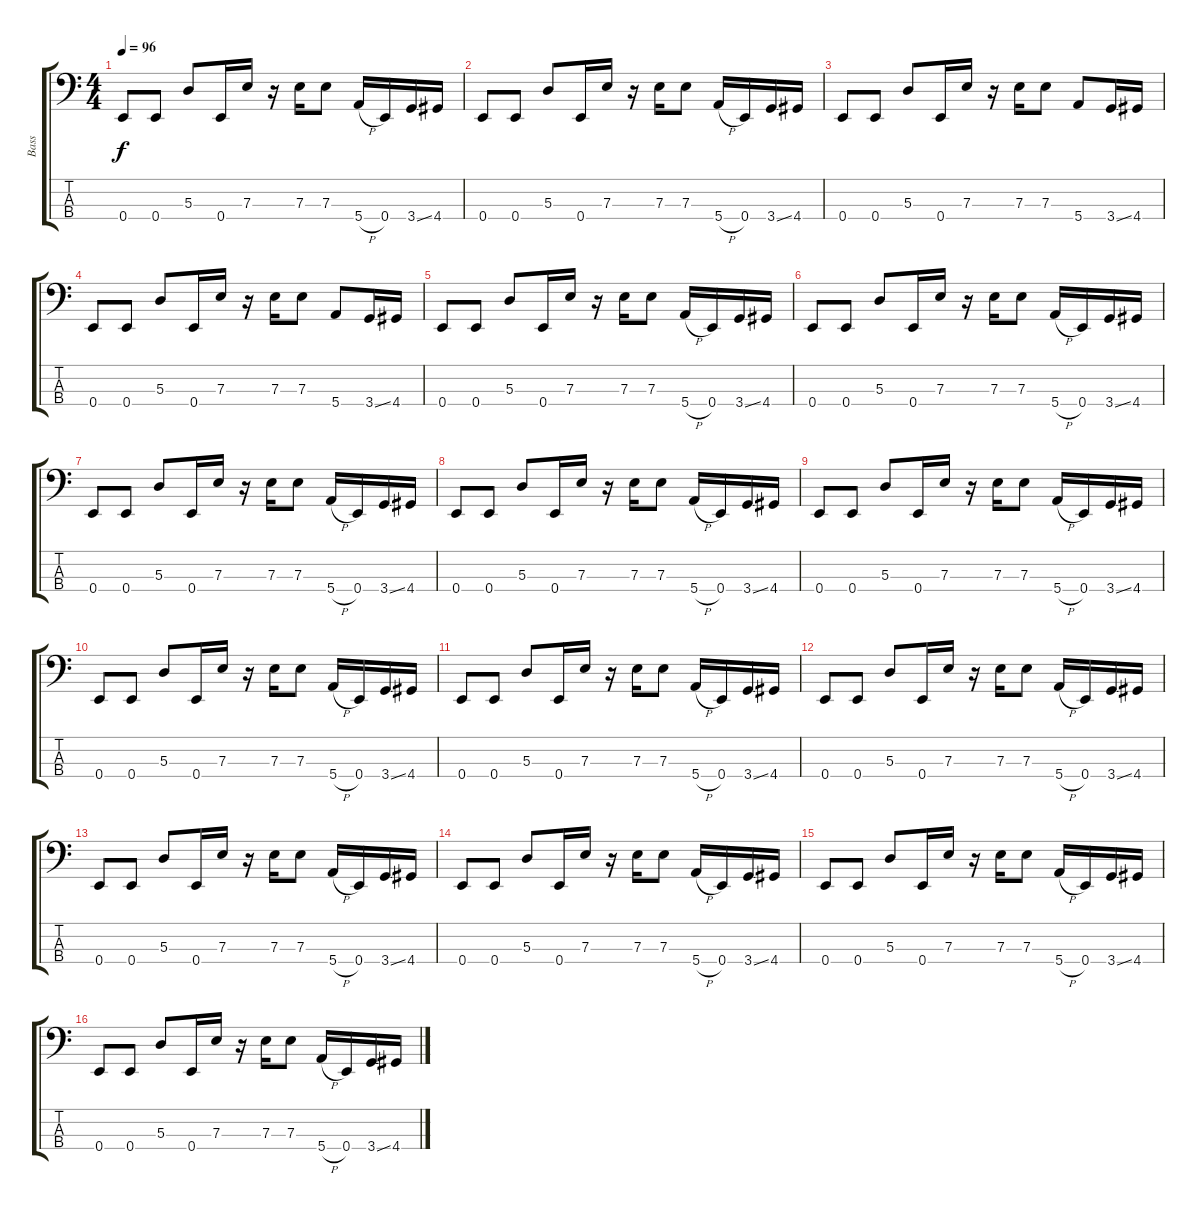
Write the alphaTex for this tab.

\track ("Bass" "Bass") {instrument electricbassfinger}
\staff {score tabs}
\tuning (A2 D2 A1 E1) {hide}
\ts (4 4)
\tempo 96
\clef f4
\ks c
0.4.8{dy f} 0.4.8 5.3.8 0.4.16 7.3.16 r.16 7.3.16 7.3.8 5.4{h}.16 0.4.16 3.4{ss}.16 4.4.16 |
0.4.8 0.4.8 5.3.8 0.4.16 7.3.16 r.16 7.3.16 7.3.8 5.4{h}.16 0.4.16 3.4{ss}.16 4.4.16 |
0.4.8 0.4.8 5.3.8 0.4.16 7.3.16 r.16 7.3.16 7.3.8 5.4.8 3.4{ss}.16 4.4.16 |
0.4.8 0.4.8 5.3.8 0.4.16 7.3.16 r.16 7.3.16 7.3.8 5.4.8 3.4{ss}.16 4.4.16 |
0.4.8 0.4.8 5.3.8 0.4.16 7.3.16 r.16 7.3.16 7.3.8 5.4{h}.16 0.4.16 3.4{ss}.16 4.4.16 |
0.4.8 0.4.8 5.3.8 0.4.16 7.3.16 r.16 7.3.16 7.3.8 5.4{h}.16 0.4.16 3.4{ss}.16 4.4.16 |
0.4.8 0.4.8 5.3.8 0.4.16 7.3.16 r.16 7.3.16 7.3.8 5.4{h}.16 0.4.16 3.4{ss}.16 4.4.16 |
0.4.8 0.4.8 5.3.8 0.4.16 7.3.16 r.16 7.3.16 7.3.8 5.4{h}.16 0.4.16 3.4{ss}.16 4.4.16 |
0.4.8 0.4.8 5.3.8 0.4.16 7.3.16 r.16 7.3.16 7.3.8 5.4{h}.16 0.4.16 3.4{ss}.16 4.4.16 |
0.4.8 0.4.8 5.3.8 0.4.16 7.3.16 r.16 7.3.16 7.3.8 5.4{h}.16 0.4.16 3.4{ss}.16 4.4.16 |
0.4.8 0.4.8 5.3.8 0.4.16 7.3.16 r.16 7.3.16 7.3.8 5.4{h}.16 0.4.16 3.4{ss}.16 4.4.16 |
0.4.8 0.4.8 5.3.8 0.4.16 7.3.16 r.16 7.3.16 7.3.8 5.4{h}.16 0.4.16 3.4{ss}.16 4.4.16 |
0.4.8 0.4.8 5.3.8 0.4.16 7.3.16 r.16 7.3.16 7.3.8 5.4{h}.16 0.4.16 3.4{ss}.16 4.4.16 |
0.4.8 0.4.8 5.3.8 0.4.16 7.3.16 r.16 7.3.16 7.3.8 5.4{h}.16 0.4.16 3.4{ss}.16 4.4.16 |
0.4.8 0.4.8 5.3.8 0.4.16 7.3.16 r.16 7.3.16 7.3.8 5.4{h}.16 0.4.16 3.4{ss}.16 4.4.16 |
0.4.8 0.4.8 5.3.8 0.4.16 7.3.16 r.16 7.3.16 7.3.8 5.4{h}.16 0.4.16 3.4{ss}.16 4.4.16
